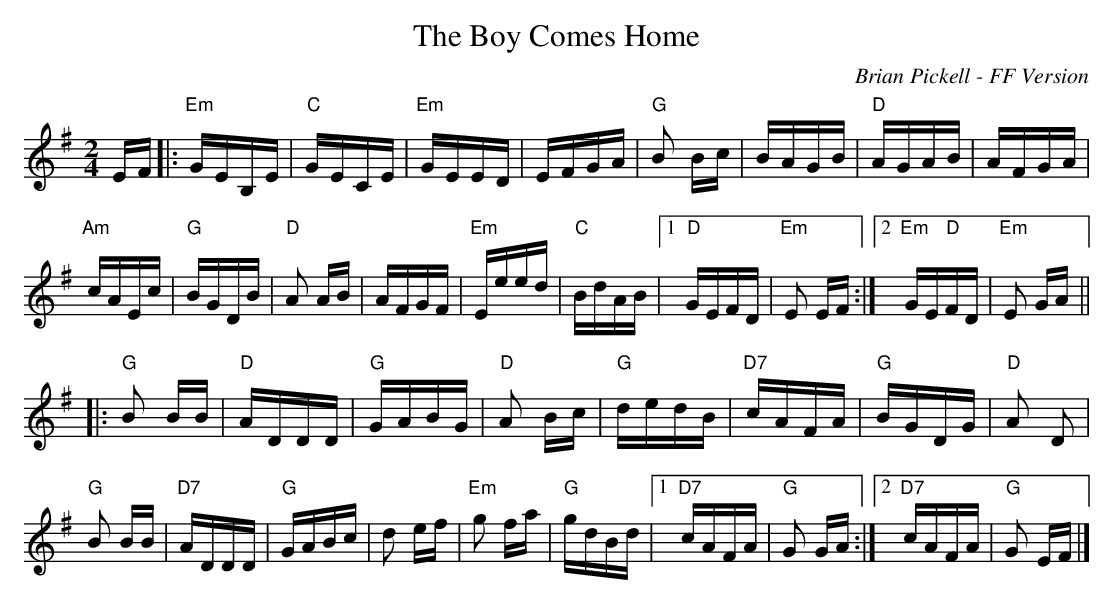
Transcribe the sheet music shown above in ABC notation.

X:1
T: The Boy Comes Home
O: Brian Pickell - FF Version
M: 2/4
K: Gmaj
EF |: \
"Em"GEB,E | "C"GECE  | "Em"GEED |    EFGA  | "G"B2 Bc  | BAGB     |   "D"AGAB  | AFGA |
"Am"cAEc  | "G"BGDB  | "D"A2 AB |    AFGF  | "Em"Eeed  | "C"BdAB  |[1 "D"GEFD  | "Em"E2 EF :|[2 "Em"GE"D"FD | "Em"E2 GA ||:
"G"B2 BB  | "D"ADDD  | "G"GABG  | "D"A2 Bc | "G"dedB   | "D7"cAFA |   "G"BGDG  | "D"A2 D2 |
"G"B2 BB  | "D7"ADDD | "G"GABc  |    d2 ef | "Em"g2 fa | "G"gdBd  |[1 "D7"cAFA | "G"G2 GA :|[2 "D7"cAFA | "G"G2 EF |]
